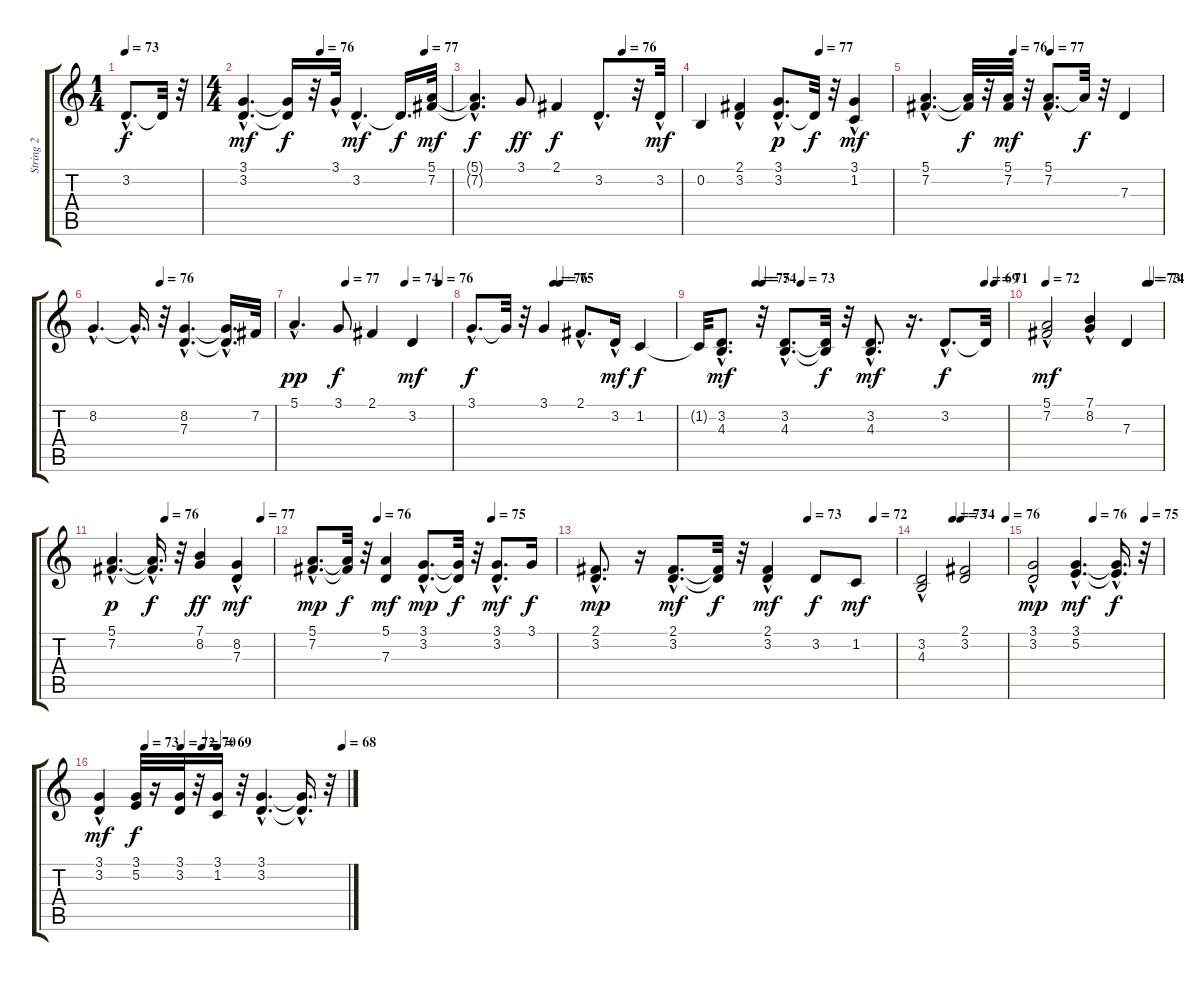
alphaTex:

\track ("String 2" "String 2") {instrument stringensemble2}
\staff {score tabs}
\tuning (E4 B3 G3 D3 A2 E2) {hide}
\ts (1 4)
\tempo 73
\clef g2
\ks c
3.2{hac}.8{d dy f instrument stringensemble2} 3.2{t}.32 r.32 |
\ts (4 4)
\tempo (76 0.375)
\tempo (77 0.875)
(3.1{hac} 3.2{hac}).4{d dy mf} (3.1{t} 3.2{t}).16{dy f} r.32 3.1{hac}.32 3.2{hac}.4{d dy mf} 3.2{t}.16{d dy f} (5.1 7.2).32{dy mf} |
\tempo (76 0.71875)
(5.1{hac t} 7.2{t}).4{d dy f} 3.1.8{dy ff} 2.1.4{dy f} 3.2{hac}.8{d} r.32 3.2{hac}.32{dy mf} |
\tempo (77 0.625)
0.2.4 (2.1 3.2{hac}).4 (3.1{hac} 3.2{hac}).8{d dy p} 3.2{t}.32{dy f} r.32 (3.1{hac} 1.2).4{dy mf} |
\tempo (76 0.375)
\tempo (77 0.53125)
(5.1{hac} 7.2{hac}).4{d} (5.1{t} 7.2{t}).32{dy f} r.32 (5.1 7.2).32{dy mf} r.32 (5.1{hac} 7.2{hac}).8{d} 5.1{t}.32{dy f} r.32 7.3.4 |
\tempo (76 0.375)
8.2{hac}.4{d} 8.2{hac t}.16{d} r.32 (8.2{hac} 7.3{hac}).4{d} (8.2{hac t} 7.3{t}).16{d} 7.2.32 |
\tempo (77 0.3333333333333333)
\tempo (74 0.7083333333333334)
\tempo (76 0.9270833333333334)
5.1{hac}.4{d dy pp} 3.1.8{dy f} 2.1.4 3.2.4{dy mf} |
\tempo (76 0.40625)
\tempo (75 0.4375)
3.1{hac}.8{d dy f} 3.1{t}.32 r.32 3.1.4 2.1{hac}.8{d} 3.2{hac}.16{dy mf} 1.2.4{dy f} |
\tempo (75 0.1875)
\tempo (74 0.20833333333333334)
\tempo (73 0.3333333333333333)
\tempo (69 0.9270833333333334)
\tempo (71 0.9583333333333334)
1.2{t}.32 (3.2{hac} 4.3{hac}).8{d dy mf} r.32 (3.2{hac} 4.3{hac}).8{d} (3.2{t} 4.3{t}).32{dy f} r.32 (3.2{hac} 4.3{hac}).8{d dy mf} r.16{d} 3.2{hac}.8{d dy f} 3.2{t}.32 |
\tempo 72
\tempo (73 0.8645833333333334)
\tempo (74 0.8958333333333334)
(5.1 7.2{hac}).2{dy mf} (7.1 8.2{hac}).4 7.3.4 |
\tempo (76 0.3333333333333333)
\tempo (77 0.9270833333333334)
(5.1{hac} 7.2{hac}).4{d dy p} (5.1{hac t} 7.2{t}).16{d dy f} r.32 (7.1 8.2).4{dy ff} (8.2 7.3{hac}).4{dy mf} |
\tempo (76 0.2708333333333333)
\tempo (75 0.7395833333333334)
(5.1{hac} 7.2{hac}).8{d dy mp} (5.1{t} 7.2{t}).32{dy f} r.32 (5.1 7.3).4{dy mf} (3.1{hac} 3.2{hac}).8{d dy mp} (3.1{t} 3.2{t}).32{dy f} r.32 (3.1{hac} 3.2{hac}).8{d dy mf} 3.1.16{dy f} |
\tempo (73 0.7083333333333334)
\tempo (72 0.9270833333333334)
(2.1{hac} 3.2{hac}).8{d dy mp} r.16 (2.1{hac} 3.2{hac}).8{d dy mf} (2.1{t} 3.2{t}).32{dy f} r.32 (2.1 3.2{hac}).4{dy mf} 3.2.8{dy f} 1.2.8{dy mf} |
\tempo (73 0.375)
\tempo (74 0.46875)
\tempo (76 0.9895833333333334)
(3.2{hac} 4.3).2 (2.1 3.2).2 |
\tempo (76 0.46875)
\tempo (75 0.8645833333333334)
(3.1{hac} 3.2).2{dy mp} (3.1{hac} 5.2{hac}).4{d dy mf} (3.1{t} 5.2{hac t}).16{d dy f} r.32 |
\tempo (73 0.1875)
\tempo (72 0.3333333333333333)
\tempo (70 0.4166666666666667)
\tempo (69 0.4791666666666667)
\tempo (68 0.9791666666666666)
(3.1{hac} 3.2).4{dy mf} (3.1 5.2).32{dy f} r.16 (3.1 3.2).32 r.32 (3.1 1.2).16 r.32 (3.1{hac} 3.2{hac}).4{d} (3.1{hac t} 3.2{t}).16{d} r.32
